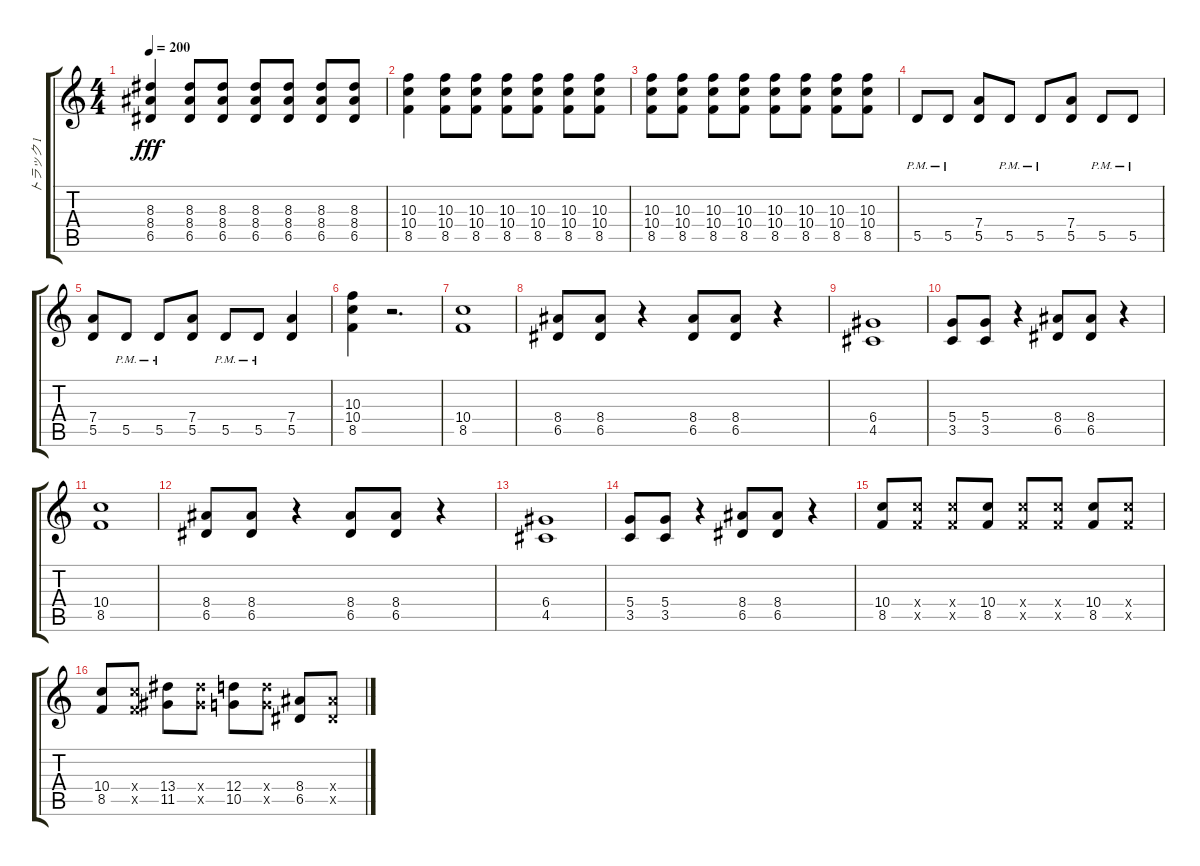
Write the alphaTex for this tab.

\track ("トラック 1" "トラック 1") {instrument acousticguitarsteel}
\staff {score tabs}
\tuning (E4 B3 G3 D3 A2 E2) {hide}
\ts (4 4)
\tempo 200
\clef g2
\ks c
(8.3 8.4 6.5).4{dy fff} (8.3 8.4 6.5).8 (8.3 8.4 6.5).8 (8.3 8.4 6.5).8 (8.3 8.4 6.5).8 (8.3 8.4 6.5).8 (8.3 8.4 6.5).8 |
(10.3 10.4 8.5).4 (10.3 10.4 8.5).8 (10.3 10.4 8.5).8 (10.3 10.4 8.5).8 (10.3 10.4 8.5).8 (10.3 10.4 8.5).8 (10.3 10.4 8.5).8 |
(10.3 10.4 8.5).8 (10.3 10.4 8.5).8 (10.3 10.4 8.5).8 (10.3 10.4 8.5).8 (10.3 10.4 8.5).8 (10.3 10.4 8.5).8 (10.3 10.4 8.5).8 (10.3 10.4 8.5).8 |
5.5{pm}.8 5.5{pm}.8 (7.4 5.5).8 5.5{pm}.8 5.5{pm}.8 (7.4 5.5).8 5.5{pm}.8 5.5{pm}.8 |
(7.4 5.5).8 5.5{pm}.8 5.5{pm}.8 (7.4 5.5).8 5.5{pm}.8 5.5{pm}.8 (7.4 5.5).4 |
(10.3 10.4 8.5).4 r.2{d} |
(10.4 8.5).1 |
(8.4 6.5).8 (8.4 6.5).8 r.4 (8.4 6.5).8 (8.4 6.5).8 r.4 |
(6.4 4.5).1 |
(5.4 3.5).8 (5.4 3.5).8 r.4 (8.4 6.5).8 (8.4 6.5).8 r.4 |
(10.4 8.5).1 |
(8.4 6.5).8 (8.4 6.5).8 r.4 (8.4 6.5).8 (8.4 6.5).8 r.4 |
(6.4 4.5).1 |
(5.4 3.5).8 (5.4 3.5).8 r.4 (8.4 6.5).8 (8.4 6.5).8 r.4 |
(10.4 8.5).8 (10.4{x} 8.5{x}).8 (10.4{x} 8.5{x}).8 (10.4 8.5).8 (10.4{x} 8.5{x}).8 (10.4{x} 8.5{x}).8 (10.4 8.5).8 (10.4{x} 8.5{x}).8 |
(10.4 8.5).8 (10.4{x} 8.5{x}).8 (13.4 11.5).8 (13.4{x} 11.5{x}).8 (12.4 10.5).8 (12.4{x} 10.5{x}).8 (8.4 6.5).8 (8.4{x} 6.5{x}).8
